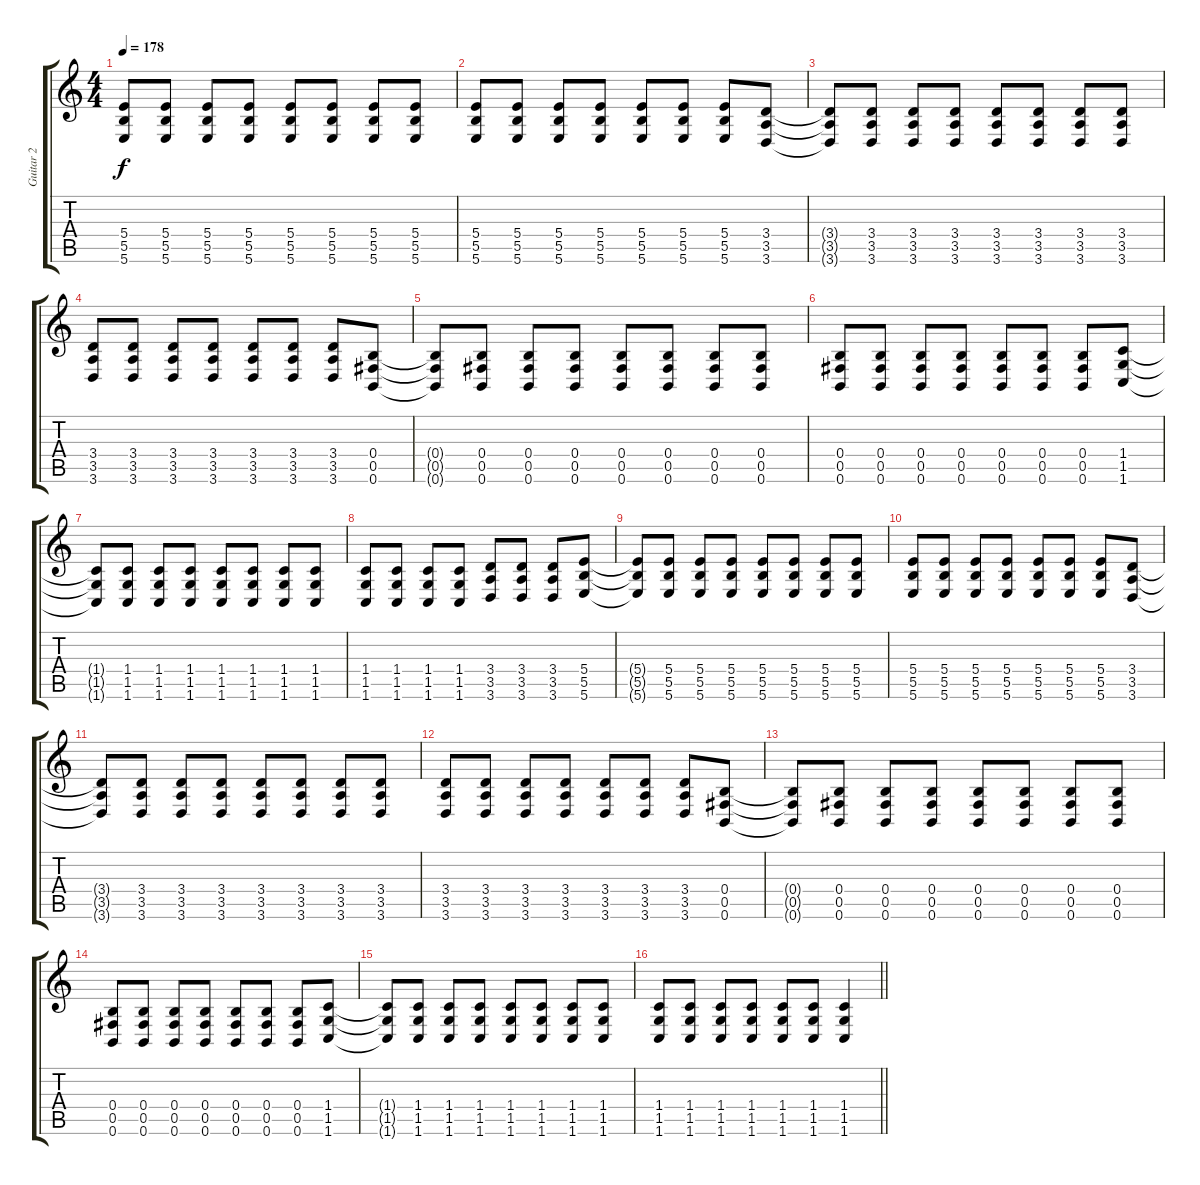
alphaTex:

\track ("Guitar 2" "Guitar 2") {instrument distortionguitar}
\staff {score tabs}
\tuning (Db4 Ab3 E3 B2 Gb2 B1) {hide}
\ts (4 4)
\tempo 178
\clef g2
\ks c
(5.4 5.5 5.6).8{dy f} (5.4 5.5 5.6).8 (5.4 5.5 5.6).8 (5.4 5.5 5.6).8 (5.4 5.5 5.6).8 (5.4 5.5 5.6).8 (5.4 5.5 5.6).8 (5.4 5.5 5.6).8 |
(5.4 5.5 5.6).8 (5.4 5.5 5.6).8 (5.4 5.5 5.6).8 (5.4 5.5 5.6).8 (5.4 5.5 5.6).8 (5.4 5.5 5.6).8 (5.4 5.5 5.6).8 (3.4 3.5 3.6).8 |
(3.4{t} 3.5{t} 3.6{t}).8 (3.4 3.5 3.6).8 (3.4 3.5 3.6).8 (3.4 3.5 3.6).8 (3.4 3.5 3.6).8 (3.4 3.5 3.6).8 (3.4 3.5 3.6).8 (3.4 3.5 3.6).8 |
(3.4 3.5 3.6).8 (3.4 3.5 3.6).8 (3.4 3.5 3.6).8 (3.4 3.5 3.6).8 (3.4 3.5 3.6).8 (3.4 3.5 3.6).8 (3.4 3.5 3.6).8 (0.4 0.5 0.6).8 |
(0.4{t} 0.5{t} 0.6{t}).8 (0.4 0.5 0.6).8 (0.4 0.5 0.6).8 (0.4 0.5 0.6).8 (0.4 0.5 0.6).8 (0.4 0.5 0.6).8 (0.4 0.5 0.6).8 (0.4 0.5 0.6).8 |
(0.4 0.5 0.6).8 (0.4 0.5 0.6).8 (0.4 0.5 0.6).8 (0.4 0.5 0.6).8 (0.4 0.5 0.6).8 (0.4 0.5 0.6).8 (0.4 0.5 0.6).8 (1.4 1.5 1.6).8 |
(1.4{t} 1.5{t} 1.6{t}).8 (1.4 1.5 1.6).8 (1.4 1.5 1.6).8 (1.4 1.5 1.6).8 (1.4 1.5 1.6).8 (1.4 1.5 1.6).8 (1.4 1.5 1.6).8 (1.4 1.5 1.6).8 |
(1.4 1.5 1.6).8 (1.4 1.5 1.6).8 (1.4 1.5 1.6).8 (1.4 1.5 1.6).8 (3.4 3.5 3.6).8 (3.4 3.5 3.6).8 (3.4 3.5 3.6).8 (5.4 5.5 5.6).8 |
(5.4{t} 5.5{t} 5.6{t}).8 (5.4 5.5 5.6).8 (5.4 5.5 5.6).8 (5.4 5.5 5.6).8 (5.4 5.5 5.6).8 (5.4 5.5 5.6).8 (5.4 5.5 5.6).8 (5.4 5.5 5.6).8 |
(5.4 5.5 5.6).8 (5.4 5.5 5.6).8 (5.4 5.5 5.6).8 (5.4 5.5 5.6).8 (5.4 5.5 5.6).8 (5.4 5.5 5.6).8 (5.4 5.5 5.6).8 (3.4 3.5 3.6).8 |
(3.4{t} 3.5{t} 3.6{t}).8 (3.4 3.5 3.6).8 (3.4 3.5 3.6).8 (3.4 3.5 3.6).8 (3.4 3.5 3.6).8 (3.4 3.5 3.6).8 (3.4 3.5 3.6).8 (3.4 3.5 3.6).8 |
(3.4 3.5 3.6).8 (3.4 3.5 3.6).8 (3.4 3.5 3.6).8 (3.4 3.5 3.6).8 (3.4 3.5 3.6).8 (3.4 3.5 3.6).8 (3.4 3.5 3.6).8 (0.4 0.5 0.6).8 |
(0.4{t} 0.5{t} 0.6{t}).8 (0.4 0.5 0.6).8 (0.4 0.5 0.6).8 (0.4 0.5 0.6).8 (0.4 0.5 0.6).8 (0.4 0.5 0.6).8 (0.4 0.5 0.6).8 (0.4 0.5 0.6).8 |
(0.4 0.5 0.6).8 (0.4 0.5 0.6).8 (0.4 0.5 0.6).8 (0.4 0.5 0.6).8 (0.4 0.5 0.6).8 (0.4 0.5 0.6).8 (0.4 0.5 0.6).8 (1.4 1.5 1.6).8 |
(1.4{t} 1.5{t} 1.6{t}).8 (1.4 1.5 1.6).8 (1.4 1.5 1.6).8 (1.4 1.5 1.6).8 (1.4 1.5 1.6).8 (1.4 1.5 1.6).8 (1.4 1.5 1.6).8 (1.4 1.5 1.6).8 |
\barLineRight lightlight
(1.4 1.5 1.6).8 (1.4 1.5 1.6).8 (1.4 1.5 1.6).8 (1.4 1.5 1.6).8 (1.4 1.5 1.6).8 (1.4 1.5 1.6).8 (1.4 1.5 1.6).4
